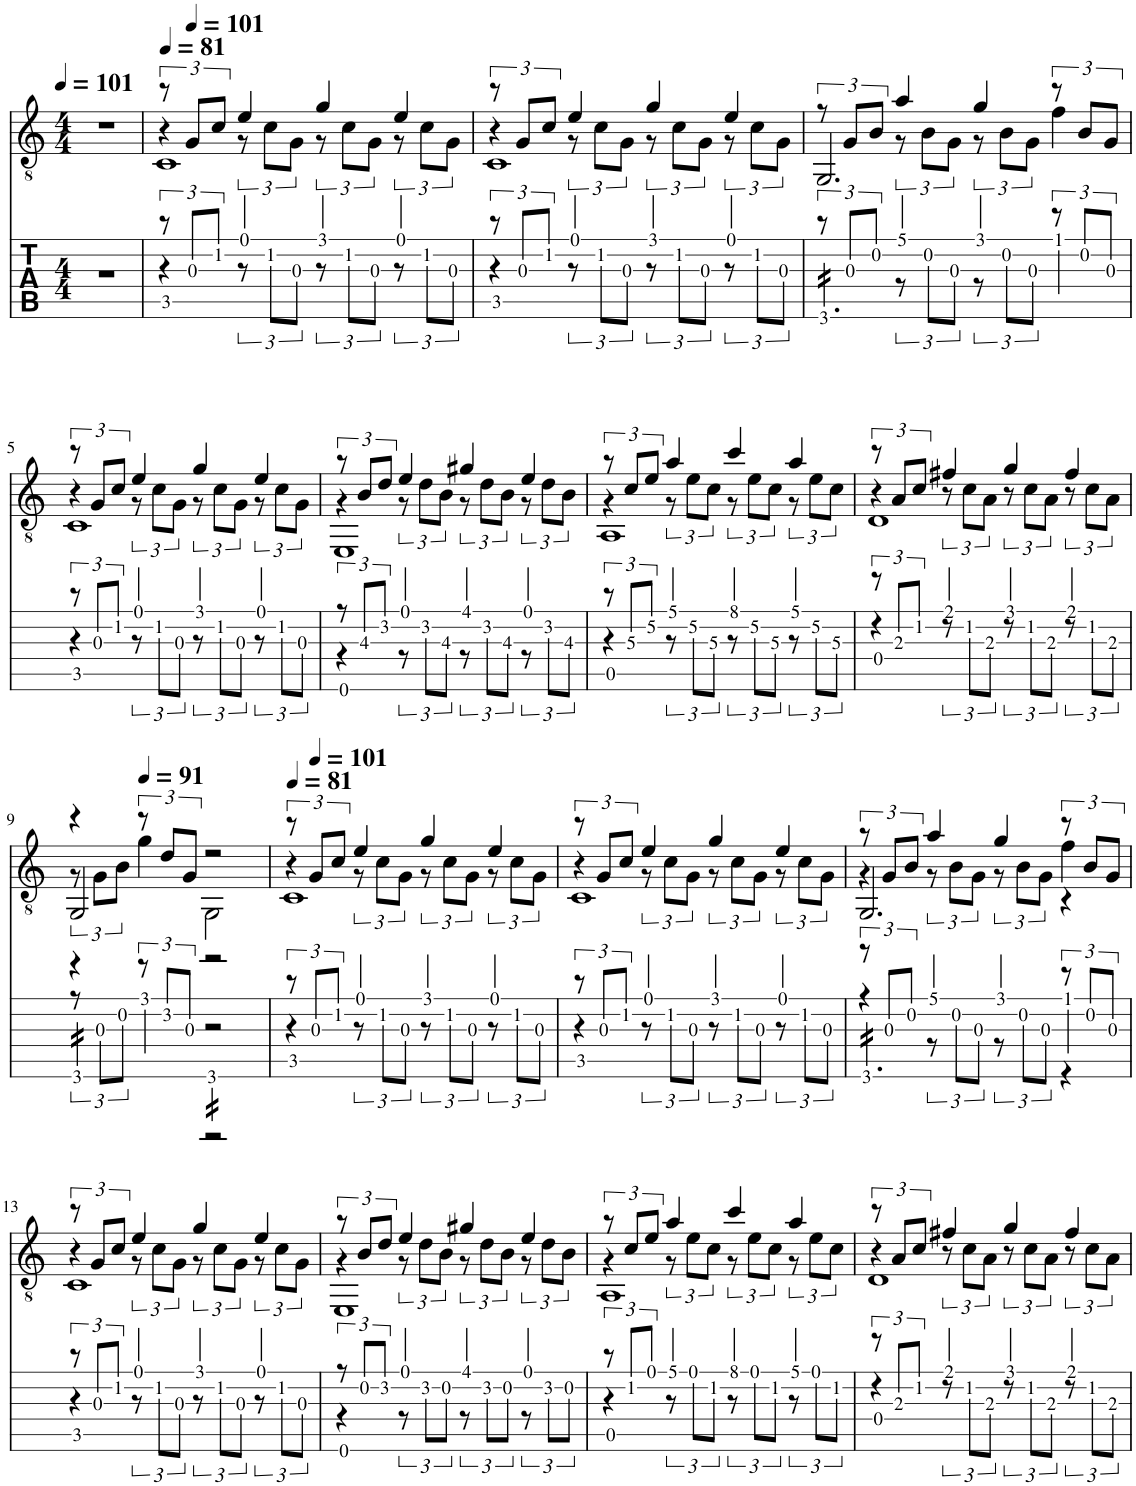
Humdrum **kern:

**kern	**kern
*part1	*part1
*staff2	*staff1
*I"Classical Guitar, classic guitar	*
*I'Guit.	*
*stria6	*
*	*clefGv2
*k[]	*k[]
*M4/4	*M4/4
*MM101	*MM101
=1	=1
4r	1r
2.ryy	.
=2	=2
*	*MM81
*^	*^
*	*^	*	*^
12r	4r	1C	12r	4r	1C
*	*	*	*MM101	*	*
12G/L	.	.	12G/L	.	.
12c/J	.	.	12c/J	.	.
4e/	12r	.	4e/	12r	.
.	12c\L	.	.	12c\L	.
.	12G\J	.	.	12G\J	.
4g/	12r	.	4g/	12r	.
.	12c\L	.	.	12c\L	.
.	12G\J	.	.	12G\J	.
4e/	12r	.	4e/	12r	.
.	12c\L	.	.	12c\L	.
.	12G\J	.	.	12G\J	.
=3	=3	=3	=3	=3	=3
12r	4r	1C	12r	4r	1C
12G/L	.	.	12G/L	.	.
12c/J	.	.	12c/J	.	.
4e/	12r	.	4e/	12r	.
.	12c\L	.	.	12c\L	.
.	12G\J	.	.	12G\J	.
4g/	12r	.	4g/	12r	.
.	12c\L	.	.	12c\L	.
.	12G\J	.	.	12G\J	.
4e/	12r	.	4e/	12r	.
.	12c\L	.	.	12c\L	.
.	12G\J	.	.	12G\J	.
=4	=4	=4	=4	=4	=4
12r	4ryy	2.GG/	12r	4ryy	2.GG/
12G/L	.	.	12G/L	.	.
12B/J	.	.	12B/J	.	.
4a/	12r	.	4a/	12r	.
.	12B\L	.	.	12B\L	.
.	12G\J	.	.	12G\J	.
4g/	12r	.	4g/	12r	.
.	12B\L	.	.	12B\L	.
.	12G\J	.	.	12G\J	.
12r	4f\	4ryy	12r	4f\	4ryy
12B/L	.	.	12B/L	.	.
12G/J	.	.	12G/J	.	.
!!LO:LB:g=z	!!	!!
=5	=5	=5	=5	=5	=5
12r	4r	1C	12r	4r	1C
12G/L	.	.	12G/L	.	.
12c/J	.	.	12c/J	.	.
4e/	12r	.	4e/	12r	.
.	12c\L	.	.	12c\L	.
.	12G\J	.	.	12G\J	.
4g/	12r	.	4g/	12r	.
.	12c\L	.	.	12c\L	.
.	12G\J	.	.	12G\J	.
4e/	12r	.	4e/	12r	.
.	12c\L	.	.	12c\L	.
.	12G\J	.	.	12G\J	.
=6	=6	=6	=6	=6	=6
12r	4r	1EE	12r	4r	1EE
12B/L	.	.	12B/L	.	.
12d/J	.	.	12d/J	.	.
4e/	12r	.	4e/	12r	.
.	12d\L	.	.	12d\L	.
.	12B\J	.	.	12B\J	.
4g#X/	12r	.	4g#X/	12r	.
.	12d\L	.	.	12d\L	.
.	12B\J	.	.	12B\J	.
4e/	12r	.	4e/	12r	.
.	12d\L	.	.	12d\L	.
.	12B\J	.	.	12B\J	.
=7	=7	=7	=7	=7	=7
12r	4r	1AA	12r	4r	1AA
12c/L	.	.	12c/L	.	.
12e/J	.	.	12e/J	.	.
4a/	12r	.	4a/	12r	.
.	12e\L	.	.	12e\L	.
.	12c\J	.	.	12c\J	.
4cc/	12r	.	4cc/	12r	.
.	12e\L	.	.	12e\L	.
.	12c\J	.	.	12c\J	.
4a/	12r	.	4a/	12r	.
.	12e\L	.	.	12e\L	.
.	12c\J	.	.	12c\J	.
=8	=8	=8	=8	=8	=8
12r	4r	1D	12r	4r	1D
12A/L	.	.	12A/L	.	.
12c/J	.	.	12c/J	.	.
4f#X/	12r	.	4f#X/	12r	.
.	12c\L	.	.	12c\L	.
.	12A\J	.	.	12A\J	.
4g/	12r	.	4g/	12r	.
.	12c\L	.	.	12c\L	.
.	12A\J	.	.	12A\J	.
4f#/	12r	.	4f#/	12r	.
.	12c\L	.	.	12c\L	.
.	12A\J	.	.	12A\J	.
!!LO:LB:g=z	!!	!!
=9	=9	=9	=9	=9	=9
4r	12r	2GG/	4r	12r	2GG/
.	12G\L	.	.	12G\L	.
.	12B\J	.	.	12B\J	.
*	*	*	*MM91	*	*
12r	4g\	.	12r	4g\	.
12d/L	.	.	12d/L	.	.
12G/J	.	.	12G/J	.	.
2r	2GG\	2r	2r	2GG\	2r
=10	=10	=10	=10	=10	=10
*	*	*	*MM81	*	*
12r	4r	1C	12r	4r	1C
*	*	*	*MM101	*	*
12G/L	.	.	12G/L	.	.
12c/J	.	.	12c/J	.	.
4e/	12r	.	4e/	12r	.
.	12c\L	.	.	12c\L	.
.	12G\J	.	.	12G\J	.
4g/	12r	.	4g/	12r	.
.	12c\L	.	.	12c\L	.
.	12G\J	.	.	12G\J	.
4e/	12r	.	4e/	12r	.
.	12c\L	.	.	12c\L	.
.	12G\J	.	.	12G\J	.
=11	=11	=11	=11	=11	=11
12r	4r	1C	12r	4r	1C
12G/L	.	.	12G/L	.	.
12c/J	.	.	12c/J	.	.
4e/	12r	.	4e/	12r	.
.	12c\L	.	.	12c\L	.
.	12G\J	.	.	12G\J	.
4g/	12r	.	4g/	12r	.
.	12c\L	.	.	12c\L	.
.	12G\J	.	.	12G\J	.
4e/	12r	.	4e/	12r	.
.	12c\L	.	.	12c\L	.
.	12G\J	.	.	12G\J	.
=12	=12	=12	=12	=12	=12
12r	4r	2.GG/	12r	4r	2.GG/
12G/L	.	.	12G/L	.	.
12B/J	.	.	12B/J	.	.
4a/	12r	.	4a/	12r	.
.	12B\L	.	.	12B\L	.
.	12G\J	.	.	12G\J	.
4g/	12r	.	4g/	12r	.
.	12B\L	.	.	12B\L	.
.	12G\J	.	.	12G\J	.
12r	4f\	4r	12r	4f\	4r
12B/L	.	.	12B/L	.	.
12G/J	.	.	12G/J	.	.
!!LO:LB:g=z	!!	!!
=13	=13	=13	=13	=13	=13
12r	4r	1C	12r	4r	1C
12G/L	.	.	12G/L	.	.
12c/J	.	.	12c/J	.	.
4e/	12r	.	4e/	12r	.
.	12c\L	.	.	12c\L	.
.	12G\J	.	.	12G\J	.
4g/	12r	.	4g/	12r	.
.	12c\L	.	.	12c\L	.
.	12G\J	.	.	12G\J	.
4e/	12r	.	4e/	12r	.
.	12c\L	.	.	12c\L	.
.	12G\J	.	.	12G\J	.
=14	=14	=14	=14	=14	=14
12r	4r	1EE	12r	4r	1EE
12B/L	.	.	12B/L	.	.
12d/J	.	.	12d/J	.	.
4e/	12r	.	4e/	12r	.
.	12d\L	.	.	12d\L	.
.	12B\J	.	.	12B\J	.
4g#X/	12r	.	4g#X/	12r	.
.	12d\L	.	.	12d\L	.
.	12B\J	.	.	12B\J	.
4e/	12r	.	4e/	12r	.
.	12d\L	.	.	12d\L	.
.	12B\J	.	.	12B\J	.
=15	=15	=15	=15	=15	=15
12r	4r	1AA	12r	4r	1AA
12c/L	.	.	12c/L	.	.
12e/J	.	.	12e/J	.	.
4a/	12r	.	4a/	12r	.
.	12e\L	.	.	12e\L	.
.	12c\J	.	.	12c\J	.
4cc/	12r	.	4cc/	12r	.
.	12e\L	.	.	12e\L	.
.	12c\J	.	.	12c\J	.
4a/	12r	.	4a/	12r	.
.	12e\L	.	.	12e\L	.
.	12c\J	.	.	12c\J	.
=16	=16	=16	=16	=16	=16
12r	4r	1D	12r	4r	1D
12A/L	.	.	12A/L	.	.
12c/J	.	.	12c/J	.	.
4f#X/	12r	.	4f#X/	12r	.
.	12c\L	.	.	12c\L	.
.	12A\J	.	.	12A\J	.
4g/	12r	.	4g/	12r	.
.	12c\L	.	.	12c\L	.
.	12A\J	.	.	12A\J	.
4f#/	12r	.	4f#/	12r	.
.	12c\L	.	.	12c\L	.
.	12A\J	.	.	12A\J	.
*v	*v	*v	*	*	*
*	*v	*v	*v
=	=
*-	*-
